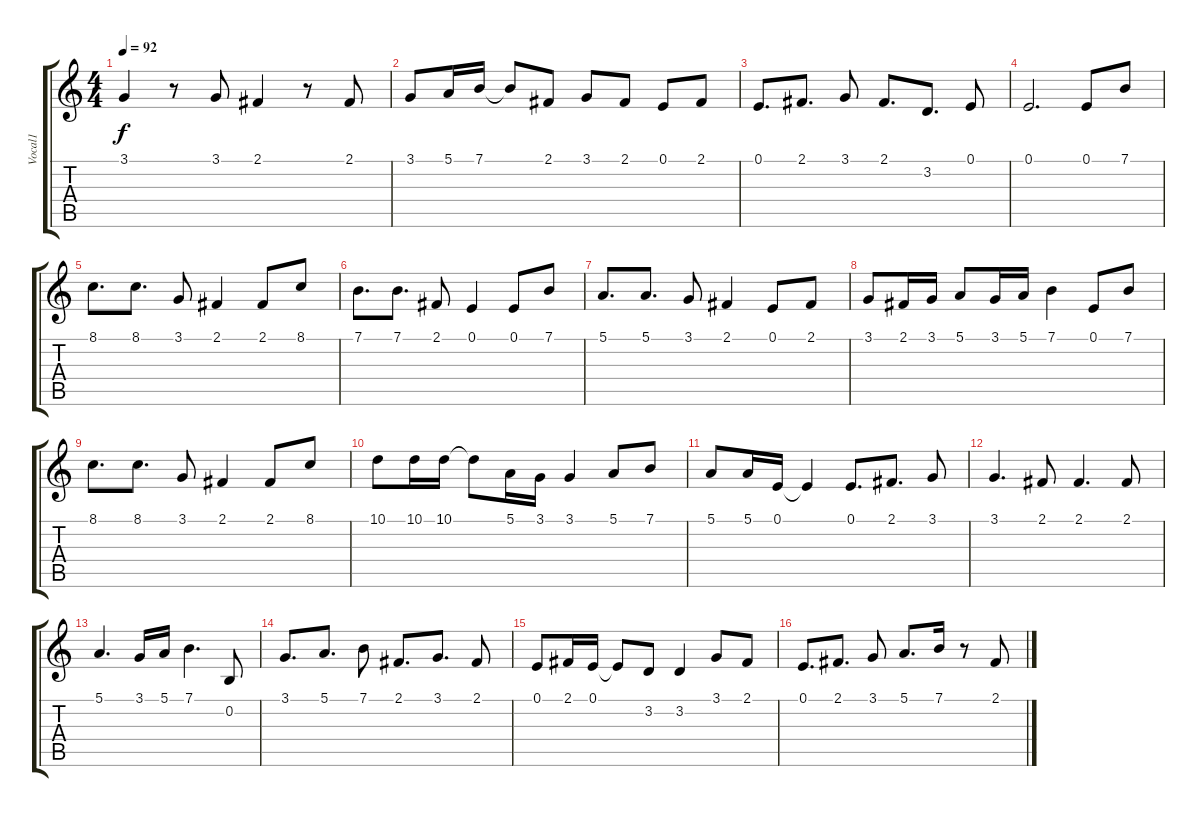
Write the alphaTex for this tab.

\track ("Vocal1" "Vocal1") {instrument synthvoice}
\staff {score tabs}
\tuning (E4 B3 G3 D3 A2 E2) {hide}
\ts (4 4)
\tempo 92
\clef g2
\ks c
3.1.4{dy f} r.8 3.1.8 2.1.4 r.8 2.1.8 |
3.1.8 5.1.16 7.1.16 7.1{t}.8 2.1.8 3.1.8 2.1.8 0.1.8 2.1.8 |
0.1.8{d} 2.1.8{d} 3.1.8 2.1.8{d} 3.2.8{d} 0.1.8 |
0.1.2{d} 0.1.8 7.1.8 |
8.1.8{d} 8.1.8{d} 3.1.8 2.1.4 2.1.8 8.1.8 |
7.1.8{d} 7.1.8{d} 2.1.8 0.1.4 0.1.8 7.1.8 |
5.1.8{d} 5.1.8{d} 3.1.8 2.1.4 0.1.8 2.1.8 |
3.1.8 2.1.16 3.1.16 5.1.8 3.1.16 5.1.16 7.1.4 0.1.8 7.1.8 |
8.1.8{d} 8.1.8{d} 3.1.8 2.1.4 2.1.8 8.1.8 |
10.1.8 10.1.16 10.1.16 10.1{t}.8 5.1.16 3.1.16 3.1.4 5.1.8 7.1.8 |
5.1.8 5.1.16 0.1.16 0.1{t}.4 0.1.8{d} 2.1.8{d} 3.1.8 |
3.1.4{d} 2.1.8 2.1.4{d} 2.1.8 |
5.1.4{d} 3.1.16 5.1.16 7.1.4{d} 0.2.8 |
3.1.8{d} 5.1.8{d} 7.1.8 2.1.8{d} 3.1.8{d} 2.1.8 |
0.1.8 2.1.16 0.1.16 0.1{t}.8 3.2.8 3.2.4 3.1.8 2.1.8 |
0.1.8{d} 2.1.8{d} 3.1.8 5.1.8{d} 7.1.16 r.8 2.1.8
